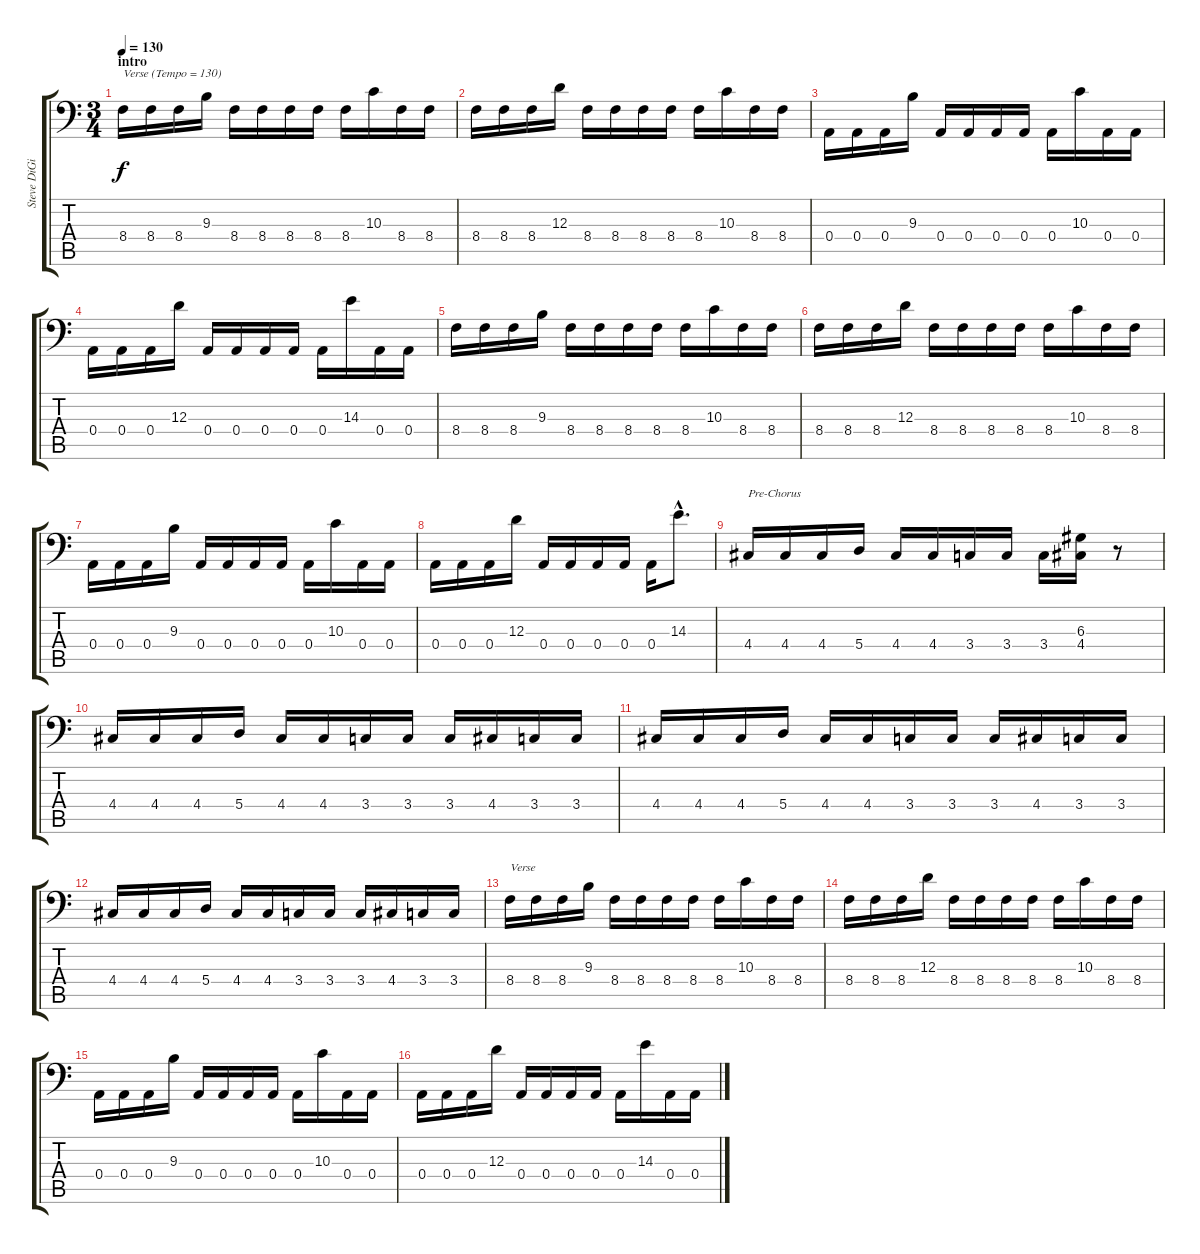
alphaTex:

\track ("Steve DiGiorgio" "Steve DiGi") {instrument electricbassfinger}
\staff {score tabs}
\tuning (C3 G2 D2 A1 E1 B0) {hide}
\ts (3 4)
\section ("" "intro")
\tempo 130
\clef f4
\ks c
8.4.16{txt "Verse (Tempo = 130)" dy f instrument electricbasspick} 8.4.16 8.4.16 9.3.16 8.4.16 8.4.16 8.4.16 8.4.16 8.4.16 10.3.16 8.4.16 8.4.16 |
8.4.16 8.4.16 8.4.16 12.3.16 8.4.16 8.4.16 8.4.16 8.4.16 8.4.16 10.3.16 8.4.16 8.4.16 |
0.4.16 0.4.16 0.4.16 9.3.16 0.4.16 0.4.16 0.4.16 0.4.16 0.4.16 10.3.16 0.4.16 0.4.16 |
0.4.16 0.4.16 0.4.16 12.3.16 0.4.16 0.4.16 0.4.16 0.4.16 0.4.16 14.3.16 0.4.16 0.4.16 |
8.4.16 8.4.16 8.4.16 9.3.16 8.4.16 8.4.16 8.4.16 8.4.16 8.4.16 10.3.16 8.4.16 8.4.16 |
8.4.16 8.4.16 8.4.16 12.3.16 8.4.16 8.4.16 8.4.16 8.4.16 8.4.16 10.3.16 8.4.16 8.4.16 |
0.4.16 0.4.16 0.4.16 9.3.16 0.4.16 0.4.16 0.4.16 0.4.16 0.4.16 10.3.16 0.4.16 0.4.16 |
0.4.16 0.4.16 0.4.16 12.3.16 0.4.16 0.4.16 0.4.16 0.4.16 0.4.16 14.3{hac}.8{d} |
4.4.16{txt "Pre-Chorus"} 4.4.16 4.4.16 5.4.16 4.4.16 4.4.16 3.4.16 3.4.16 3.4.16 (6.3 4.4).16 r.8 |
4.4.16 4.4.16 4.4.16 5.4.16 4.4.16 4.4.16 3.4.16 3.4.16 3.4.16 4.4.16 3.4.16 3.4.16 |
4.4.16 4.4.16 4.4.16 5.4.16 4.4.16 4.4.16 3.4.16 3.4.16 3.4.16 4.4.16 3.4.16 3.4.16 |
4.4.16 4.4.16 4.4.16 5.4.16 4.4.16 4.4.16 3.4.16 3.4.16 3.4.16 4.4.16 3.4.16 3.4.16 |
8.4.16{txt "Verse"} 8.4.16 8.4.16 9.3.16 8.4.16 8.4.16 8.4.16 8.4.16 8.4.16 10.3.16 8.4.16 8.4.16 |
8.4.16 8.4.16 8.4.16 12.3.16 8.4.16 8.4.16 8.4.16 8.4.16 8.4.16 10.3.16 8.4.16 8.4.16 |
0.4.16 0.4.16 0.4.16 9.3.16 0.4.16 0.4.16 0.4.16 0.4.16 0.4.16 10.3.16 0.4.16 0.4.16 |
0.4.16 0.4.16 0.4.16 12.3.16 0.4.16 0.4.16 0.4.16 0.4.16 0.4.16 14.3.16 0.4.16 0.4.16
